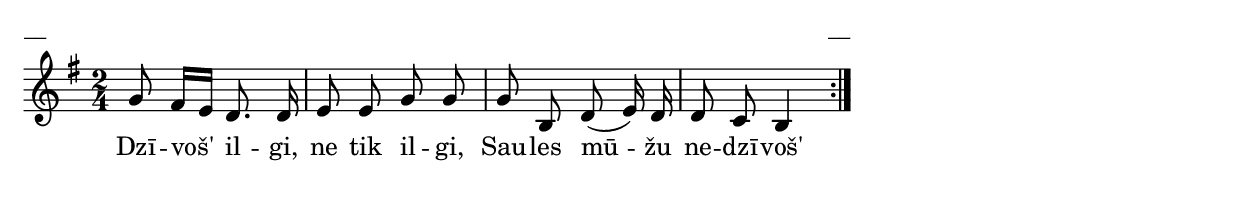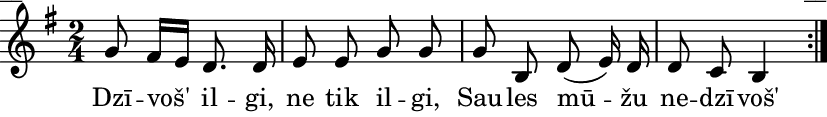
\version "2.13.18"
#(ly:set-option 'crop #t)

%\header {
%    title = "Dzīvoš' ilgi, ne tik ilgi"
%}
\paper {
line-width = 14\cm
left-margin = 0.4\cm
between-system-padding = 0.1\cm
between-system-space = 0.1\cm
}
\layout {
indent = #0
ragged-last = ##f
}

voiceA = \relative c' {
\clef "treble"
\key g \major
\time 2/4
\repeat volta 2 {
g'8 fis16[ e] d8. d16 |
e8 e g g |
g8 b, d( e16) d |
d8 c b4 |
}
} 

lyricA = \lyricmode {
Dzī -- voš' il -- gi, ne tik il -- gi, Sau -- les mū -- žu ne -- dzī -- voš'
} 

fullScore = <<
\new Staff {
<<
\new Voice = "voiceA" { \oneVoice \autoBeamOff \voiceA }
\new Lyrics \lyricsto "voiceA" \lyricA
>>
}
>>

\score {
\fullScore
\header { piece = "__" opus = "__" }
}
\markup { \with-color #(x11-color 'white) \sans \smaller "__" }
\score {
\unfoldRepeats
\fullScore
\midi {
\context { \Staff \remove "Staff_performer" }
\context { \Voice \consists "Staff_performer" }
}
}


